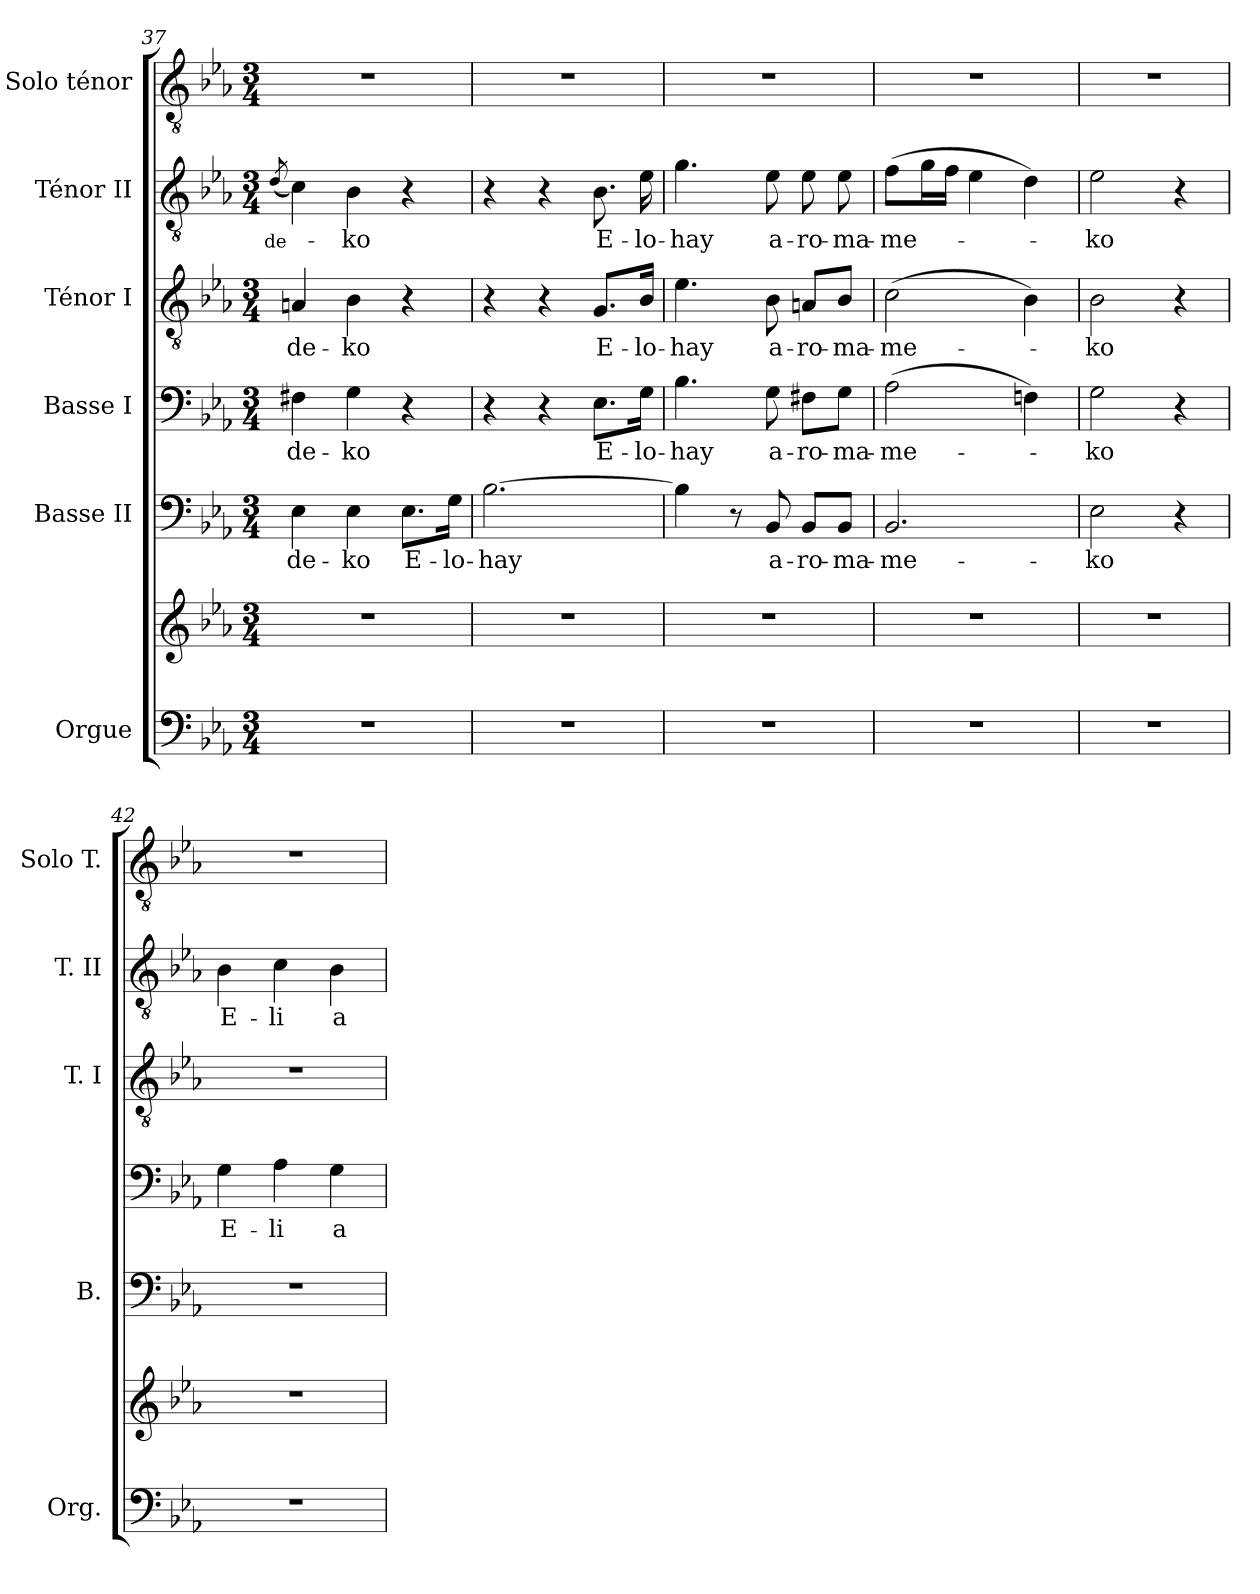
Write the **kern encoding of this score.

**kern	**kern	**kern	**text	**kern	**text	**kern	**text	**kern	**text	**kern
*part6	*part6	*part5	*part5	*part4	*part4	*part3	*part3	*part2	*part2	*part1
*staff7	*staff6	*staff5	*staff5	*staff4	*staff4	*staff3	*staff3	*staff2	*staff2	*staff1
*I"Orgue	*	*I"Basse II	*	*I"Basse I	*	*I"Ténor I	*	*I"Ténor II	*	*I"Solo ténor
*I'Org.	*	*I'B.	*	*	*	*I'T. I	*	*I'T. II	*	*I'Solo T.
*clefF4	*clefG2	*clefF4	*	*clefF4	*	*clefGv2	*	*clefGv2	*	*clefGv2
*	*	*	*	*	*	*ITrd7c12	*	*ITrd7c12	*	*ITrd7c12
*k[b-e-a-]	*k[b-e-a-]	*k[b-e-a-]	*	*k[b-e-a-]	*	*k[b-e-a-]	*	*k[b-e-a-]	*	*k[b-e-a-]
*E-:	*E-:	*E-:	*	*E-:	*	*E-:	*	*E-:	*	*E-:
*M3/4	*M3/4	*M3/4	*	*M3/4	*	*M3/4	*	*M3/4	*	*M3/4
=37	=37	=37	=37	=37	=37	=37	=37	=37	=37	=37
!	!	!	!	!	!	!	!	!	!LO:LY:b:color=#000000	!
.	.	.	.	.	.	.	.	(8qDi/	-de-	.
!LO:N:vis=1	!LO:N:vis=1	!	!	!	!	!	!	!	!	!
!	!	!	!LO:LY:b:color=#000000	!	!	!	!	!	!	!
!	!	!	!	!	!LO:LY:b:color=#000000	!	!	!	!	!
!	!	!	!	!	!	!	!LO:LY:b:color=#000000	!	!	!LO:N:vis=1
2.r	2.r	4E-i\	-de-	4F#Xi\	-de-	4AAni/	-de-	4Ci\)	.	2.r
!	!	!	!LO:LY:b:color=#000000	!	!	!	!	!	!	!
!	!	!	!	!	!LO:LY:b:color=#000000	!	!	!	!	!
!	!	!	!	!	!	!	!LO:LY:b:color=#000000	!	!	!
!	!	!	!	!	!	!	!	!	!LO:LY:b:color=#000000	!
.	.	4E-i\	-ko	4Gi\	-ko	4BB-i\	-ko	4BB-i\	-ko	.
!	!	!	!LO:LY:b:color=#000000	!	!	!	!	!	!	!
.	.	8.E-i\L	E-	4r	.	4r	.	4r	.	.
!	!	!	!LO:LY:b:color=#000000	!	!	!	!	!	!	!
.	.	16Gi\Jk	-lo-	.	.	.	.	.	.	.
=38	=38	=38	=38	=38	=38	=38	=38	=38	=38	=38
!LO:N:vis=1	!LO:N:vis=1	!	!	!	!	!	!	!	!	!
!	!	!	!LO:LY:b:color=#000000	!	!	!	!	!	!	!LO:N:vis=1
2.r	2.r	[>2.B-i\	-hay	4r	.	4r	.	4r	.	2.r
.	.	.	.	4r	.	4r	.	4r	.	.
!	!	!	!	!	!LO:LY:b:color=#000000	!	!	!	!	!
!	!	!	!	!	!	!	!LO:LY:b:color=#000000	!	!	!
!	!	!	!	!	!	!	!	!	!LO:LY:b:color=#000000	!
.	.	.	.	8.E-i\L	E-	8.GGi/L	E-	8.BB-i\	E-	.
!	!	!	!	!	!LO:LY:b:color=#000000	!	!	!	!	!
!	!	!	!	!	!	!	!LO:LY:b:color=#000000	!	!	!
!	!	!	!	!	!	!	!	!	!LO:LY:b:color=#000000	!
.	.	.	.	16Gi\Jk	-lo-	16BB-i/Jk	-lo-	16E-i\	-lo-	.
!!LO:LB:g=z
=39	=39	=39	=39	=39	=39	=39	=39	=39	=39	=39
!LO:N:vis=1	!LO:N:vis=1	!	!	!	!	!	!	!	!	!
!	!	!	!	!	!LO:LY:b:color=#000000	!	!	!	!	!
!	!	!	!	!	!	!	!LO:LY:b:color=#000000	!	!	!
!	!	!	!	!	!	!	!	!	!LO:LY:b:color=#000000	!LO:N:vis=1
2.r	2.r	4B-i\]	.	4.B-i\	-hay	4.E-i\	-hay	4.Gi\	-hay	2.r
.	.	8r	.	.	.	.	.	.	.	.
!	!	!	!LO:LY:b:color=#000000	!	!	!	!	!	!	!
!	!	!	!	!	!LO:LY:b:color=#000000	!	!	!	!	!
!	!	!	!	!	!	!	!LO:LY:b:color=#000000	!	!	!
!	!	!	!	!	!	!	!	!	!LO:LY:b:color=#000000	!
.	.	8BB-i/	a-	8Gi\	a-	8BB-i\	a-	8E-i\	a-	.
!	!	!	!LO:LY:b:color=#000000	!	!	!	!	!	!	!
!	!	!	!	!	!LO:LY:b:color=#000000	!	!	!	!	!
!	!	!	!	!	!	!	!LO:LY:b:color=#000000	!	!	!
!	!	!	!	!	!	!	!	!	!LO:LY:b:color=#000000	!
.	.	8BB-i/L	-ro-	8F#Xi\L	-ro-	8AAni/L	-ro-	8E-i\	-ro-	.
!	!	!	!LO:LY:b:color=#000000	!	!	!	!	!	!	!
!	!	!	!	!	!LO:LY:b:color=#000000	!	!	!	!	!
!	!	!	!	!	!	!	!LO:LY:b:color=#000000	!	!	!
!	!	!	!	!	!	!	!	!	!LO:LY:b:color=#000000	!
.	.	8BB-i/J	-ma-	8Gi\J	-ma-	8BB-i/J	-ma-	8E-i\	-ma-	.
=40	=40	=40	=40	=40	=40	=40	=40	=40	=40	=40
!LO:N:vis=1	!LO:N:vis=1	!	!	!	!	!	!	!	!	!
!	!	!	!LO:LY:b:color=#000000	!	!	!	!	!	!	!
!	!	!	!	!	!LO:LY:b:color=#000000	!	!	!	!	!
!	!	!	!	!	!	!	!LO:LY:b:color=#000000	!	!	!
!	!	!	!	!	!	!	!	!	!LO:LY:b:color=#000000	!LO:N:vis=1
2.r	2.r	2.BB-i/	-me-	(2A-i\	-me-	(2Ci\	-me-	(8Fi\L	-me-	2.r
.	.	.	.	.	.	.	.	16Gi\L	.	.
.	.	.	.	.	.	.	.	16Fi\JJ	.	.
.	.	.	.	.	.	.	.	4E-i\	.	.
.	.	.	.	4Fni\)	.	4BB-i\)	.	4Di\)	.	.
=41	=41	=41	=41	=41	=41	=41	=41	=41	=41	=41
!LO:N:vis=1	!LO:N:vis=1	!	!	!	!	!	!	!	!	!
!	!	!	!LO:LY:b:color=#000000	!	!	!	!	!	!	!
!	!	!	!	!	!LO:LY:b:color=#000000	!	!	!	!	!
!	!	!	!	!	!	!	!LO:LY:b:color=#000000	!	!	!
!	!	!	!	!	!	!	!	!	!LO:LY:b:color=#000000	!LO:N:vis=1
2.r	2.r	2E-i\	-ko	2Gi\	-ko	2BB-i\	-ko	2E-i\	-ko	2.r
.	.	4r	.	4r	.	4r	.	4r	.	.
=42	=42	=42	=42	=42	=42	=42	=42	=42	=42	=42
!LO:N:vis=1	!LO:N:vis=1	!LO:N:vis=1	!	!	!	!	!	!	!	!
!	!	!	!	!	!LO:LY:b:color=#000000	!LO:N:vis=1	!	!	!	!
!	!	!	!	!	!	!	!	!	!LO:LY:b:color=#000000	!LO:N:vis=1
2.r	2.r	2.r	.	4Gi\	E-	2.r	.	4BB-i\	E-	2.r
!	!	!	!	!	!LO:LY:b:color=#000000	!	!	!	!	!
!	!	!	!	!	!	!	!	!	!LO:LY:b:color=#000000	!
.	.	.	.	4A-i\	-li	.	.	4Ci\	-li	.
!	!	!	!	!	!LO:LY:b:color=#000000	!	!	!	!	!
!	!	!	!	!	!	!	!	!	!LO:LY:b:color=#000000	!
.	.	.	.	4Gi\	a-	.	.	4BB-i\	a-	.
=	=	=	=	=	=	=	=	=	=	=
*-	*-	*-	*-	*-	*-	*-	*-	*-	*-	*-
